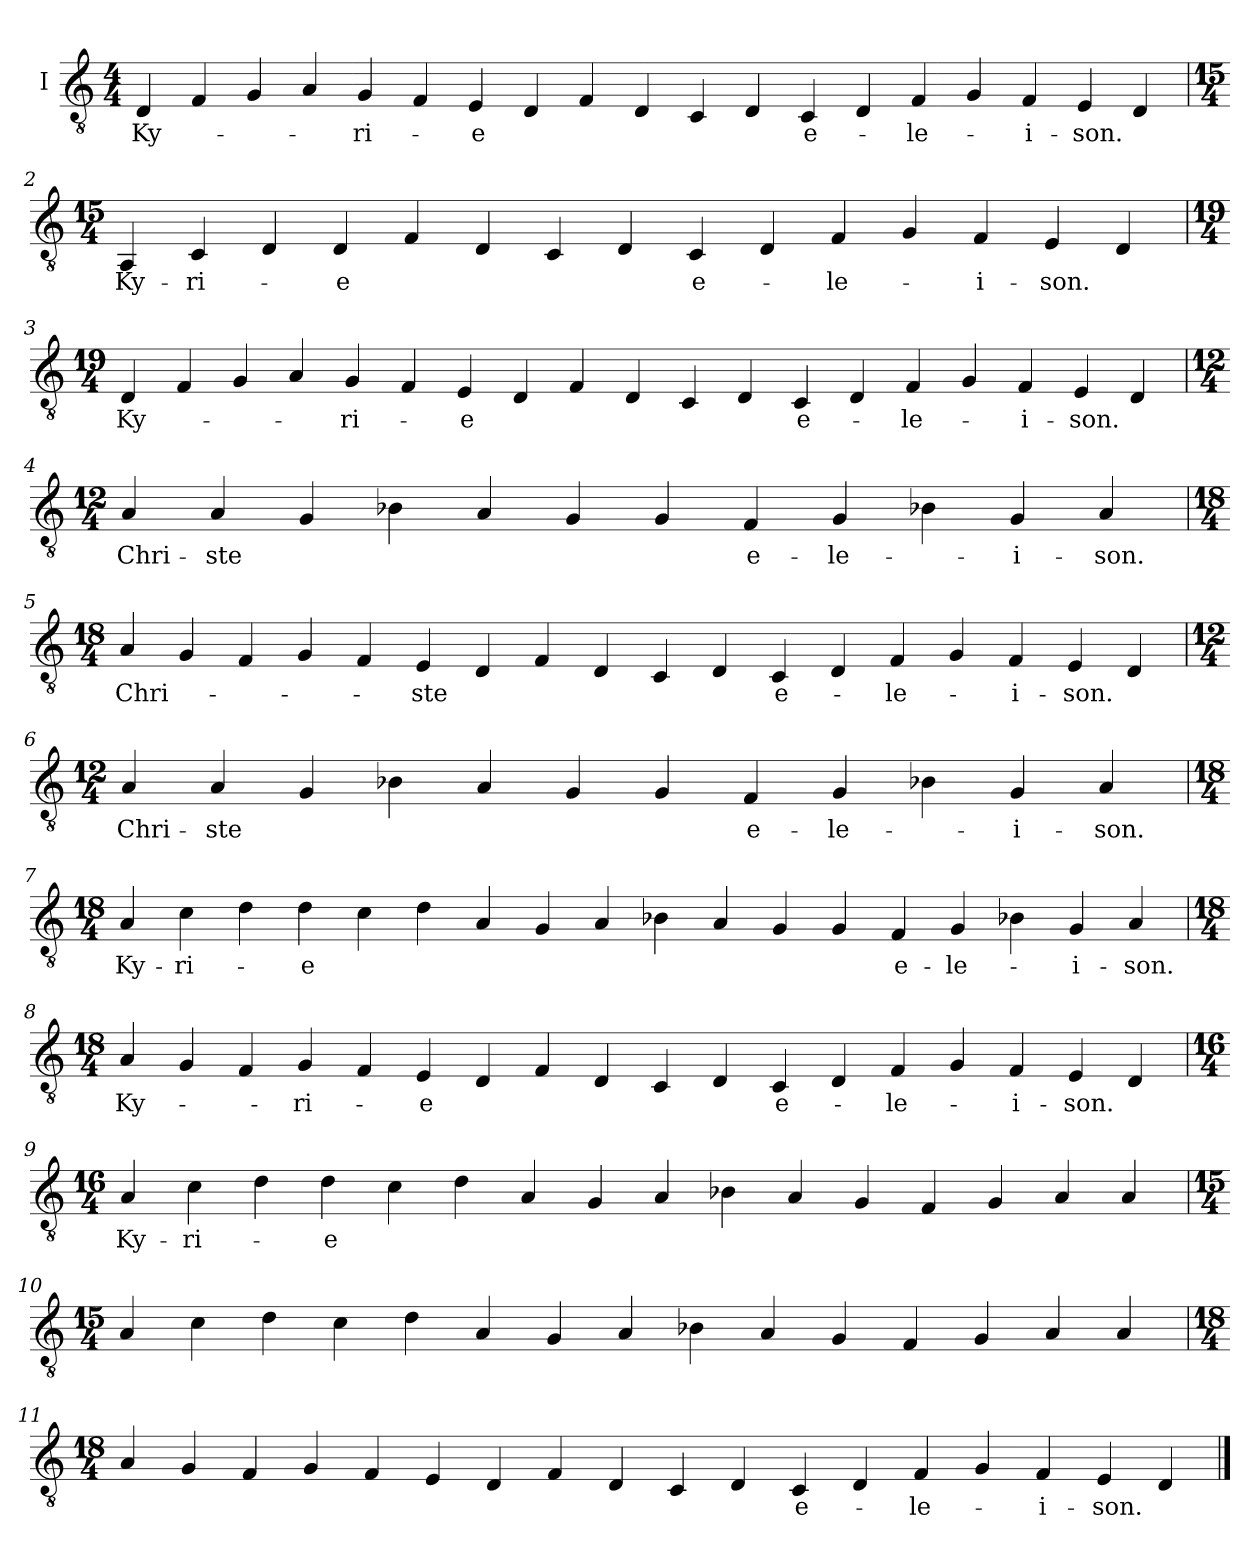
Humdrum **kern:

**kern	**text
*part1	*part1
*staff1	*staff1
*I"I	*
*clefGv2	*
*k[]	*
*M4/4	*
=1	=1
4D	Ky-
4F	.
4G	.
4A	.
4G	-ri-
4F	.
4E	-e
4D	.
4F	.
4D	.
4C	.
4D	.
4C	e-
4D	.
4F	-le-
4G	.
4F	-i-
4E	-son.
4D	.
=2	=2
*M15/4	*
4AA	Ky-
4C	-ri-
4D	.
4D	-e
4F	.
4D	.
4C	.
4D	.
4C	e-
4D	.
4F	-le-
4G	.
4F	-i-
4E	-son.
4D	.
=3	=3
*M19/4	*
4D	Ky-
4F	.
4G	.
4A	.
4G	-ri-
4F	.
4E	-e
4D	.
4F	.
4D	.
4C	.
4D	.
4C	e-
4D	.
4F	-le-
4G	.
4F	-i-
4E	-son.
4D	.
=4	=4
*M12/4	*
4A	Chri-
4A	-ste
4G	.
4B-X	.
4A	.
4G	.
4G	.
4F	e-
4G	-le-
4B-X	.
4G	-i-
4A	-son.
=5	=5
*M18/4	*
4A	Chri-
4G	.
4F	.
4G	.
4F	.
4E	-ste
4D	.
4F	.
4D	.
4C	.
4D	.
4C	e-
4D	.
4F	-le-
4G	.
4F	-i-
4E	-son.
4D	.
=6	=6
*M12/4	*
4A	Chri-
4A	-ste
4G	.
4B-X	.
4A	.
4G	.
4G	.
4F	e-
4G	-le-
4B-X	.
4G	-i-
4A	-son.
=7	=7
*M18/4	*
4A	Ky-
4c	-ri-
4d	.
4d	-e
4c	.
4d	.
4A	.
4G	.
4A	.
4B-X	.
4A	.
4G	.
4G	.
4F	e-
4G	-le-
4B-X	.
4G	-i-
4A	-son.
=8	=8
*M18/4	*
4A	Ky-
4G	.
4F	.
4G	-ri-
4F	.
4E	-e
4D	.
4F	.
4D	.
4C	.
4D	.
4C	e-
4D	.
4F	-le-
4G	.
4F	-i-
4E	-son.
4D	.
=9	=9
*M16/4	*
4A	Ky-
4c	-ri-
4d	.
4d	-e
4c	.
4d	.
4A	.
4G	.
4A	.
4B-X	.
4A	.
4G	.
4F	.
4G	.
4A	.
4A	.
=10	=10
*M15/4	*
4A	.
4c	.
4d	.
4c	.
4d	.
4A	.
4G	.
4A	.
4B-X	.
4A	.
4G	.
4F	.
4G	.
4A	.
4A	.
=11	=11
*M18/4	*
4A	.
4G	.
4F	.
4G	.
4F	.
4E	.
4D	.
4F	.
4D	.
4C	.
4D	.
4C	e-
4D	.
4F	-le-
4G	.
4F	-i-
4E	-son.
4D	.
==	==
*-	*-
